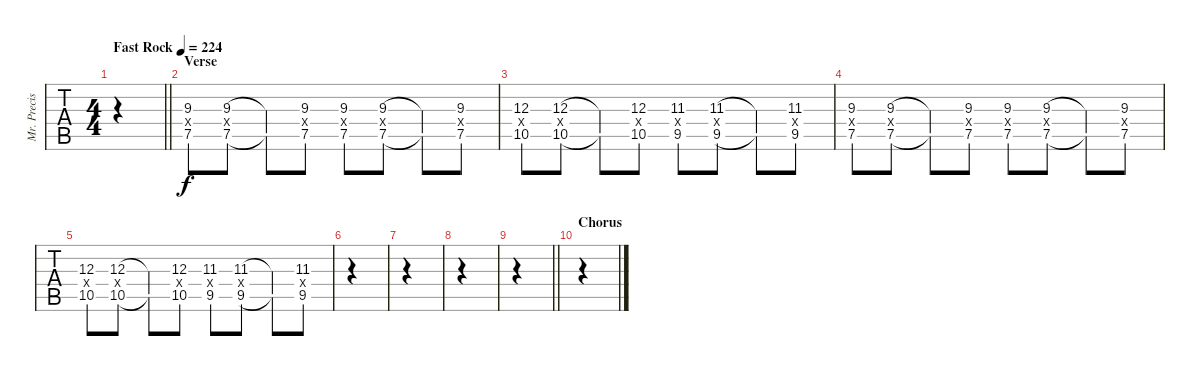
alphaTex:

\track ("Mr. Precision - Guitar Two" "Mr. Precis") {instrument distortionguitar}
\staff {tabs}
\tuning (E4 B3 G3 D3 A2 E2) {hide}
\ts (4 4)
\tempo (224 "Fast Rock")
\clef g2
\barLineRight lightlight
\ks c
|
\section ("" "Verse")
(9.3 7.4{x} 7.5).8 (9.3 7.4{x} 7.5).8 (9.3{t} 7.5{t}).8 (9.3 7.4{x} 7.5).8 (9.3 7.4{x} 7.5).8 (9.3 7.4{x} 7.5).8 (9.3{t} 7.5{t}).8 (9.3 7.4{x} 7.5).8 |
(12.3 10.4{x} 10.5).8 (12.3 10.4{x} 10.5).8 (12.3{t} 10.5{t}).8 (12.3 10.4{x} 10.5).8 (11.3 9.4{x} 9.5).8 (11.3 9.4{x} 9.5).8 (11.3{t} 9.5{t}).8 (11.3 9.4{x} 9.5).8 |
(9.3 7.4{x} 7.5).8 (9.3 7.4{x} 7.5).8 (9.3{t} 7.5{t}).8 (9.3 7.4{x} 7.5).8 (9.3 7.4{x} 7.5).8 (9.3 7.4{x} 7.5).8 (9.3{t} 7.5{t}).8 (9.3 7.4{x} 7.5).8 |
(12.3 10.4{x} 10.5).8 (12.3 10.4{x} 10.5).8 (12.3{t} 10.5{t}).8 (12.3 10.4{x} 10.5).8 (11.3 9.4{x} 9.5).8 (11.3 9.4{x} 9.5).8 (11.3{t} 9.5{t}).8 (11.3 9.4{x} 9.5).8 |
|
|
|
\barLineRight lightlight
|
\section ("" "Chorus")
